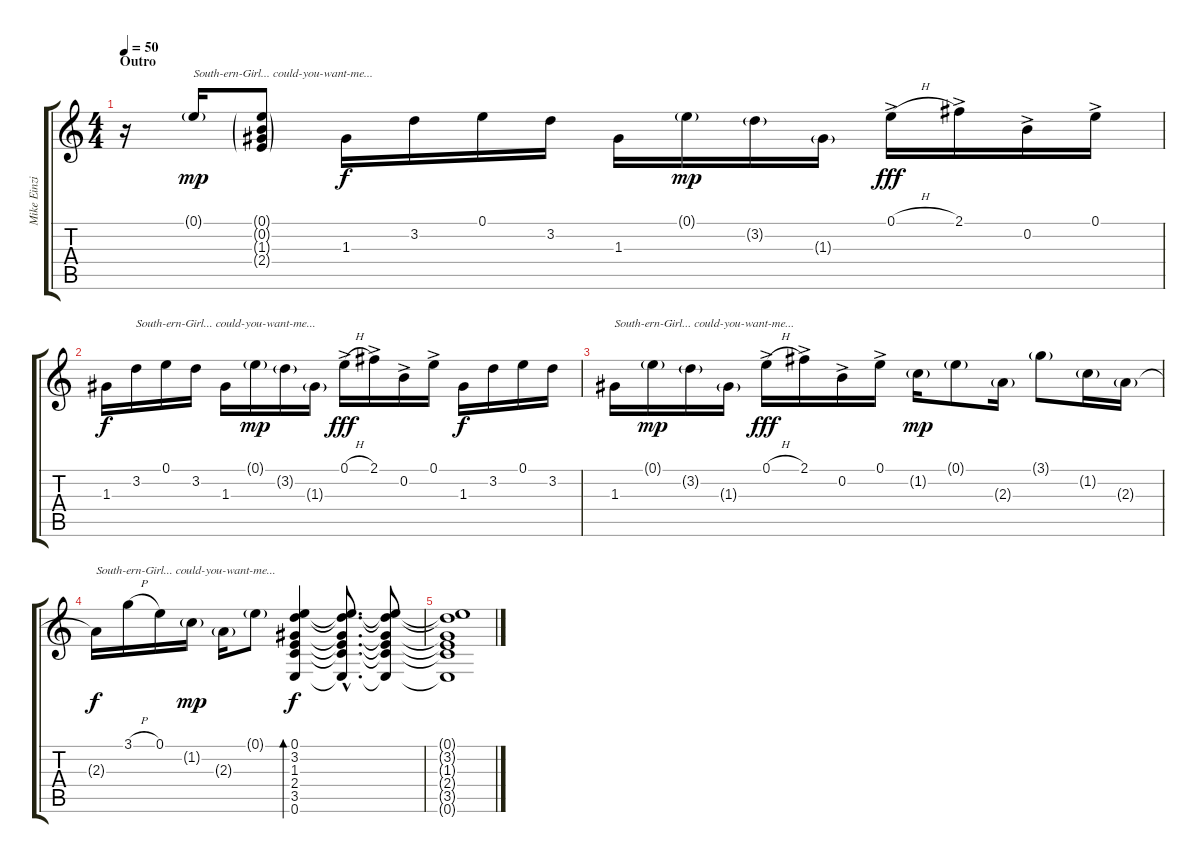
\track ("Mike Einziger" "Mike Einzi") {instrument acousticguitarnylon}
\staff {score tabs}
\tuning (E4 B3 G3 D3 A2 E2) {hide}
\ts (4 4)
\section ("" "Outro")
\tempo 50
\clef g2
\ks c
r.16{dy f} 0.1{g}.16{txt "South-ern-Girl... could-you-want-me..." dy mp} (0.1{g} 0.2{g} 1.3{g} 2.4{g}).8 1.3.16{dy f} 3.2.16 0.1.16 3.2.16 1.3.16 0.1{g}.16{dy mp} 3.2{g}.16 1.3{g}.16 0.1{h ac}.16{dy fff} 2.1{ac}.16 0.2{ac}.16 0.1{ac}.16 |
1.3.16{dy f} 3.2.16{txt "South-ern-Girl... could-you-want-me..."} 0.1.16 3.2.16 1.3.16 0.1{g}.16{dy mp} 3.2{g}.16 1.3{g}.16 0.1{h ac}.16{dy fff} 2.1{ac}.16 0.2{ac}.16 0.1{ac}.16 1.3.16{dy f} 3.2.16 0.1.16 3.2.16 |
1.3.16{txt "South-ern-Girl... could-you-want-me..."} 0.1{g}.16{dy mp} 3.2{g}.16 1.3{g}.16 0.1{h ac}.16{dy fff} 2.1{ac}.16 0.2{ac}.16 0.1{ac}.16 1.2{g}.16{dy mp} 0.1{g}.8 2.3{g}.16 3.1{g}.8 1.2{g}.16 2.3{g}.16 |
2.3{t}.16{txt "South-ern-Girl... could-you-want-me..." dy f} 3.1{h}.16 0.1.16 1.2{g}.16{dy mp} 2.3{g}.16 0.1{g}.8 (0.1 3.2 1.3 2.4 3.5 0.6).4{bd 120 dy f} (0.1{hac t} 3.2{hac t} 1.3{hac t} 2.4{hac t} 3.5{hac t} 0.6{hac t}).8{d} (0.1{t} 3.2{t} 1.3{t} 2.4{t} 3.5{t} 0.6{t}).8 |
(0.1{t} 3.2{t} 1.3{t} 2.4{t} 3.5{t} 0.6{t}).1
